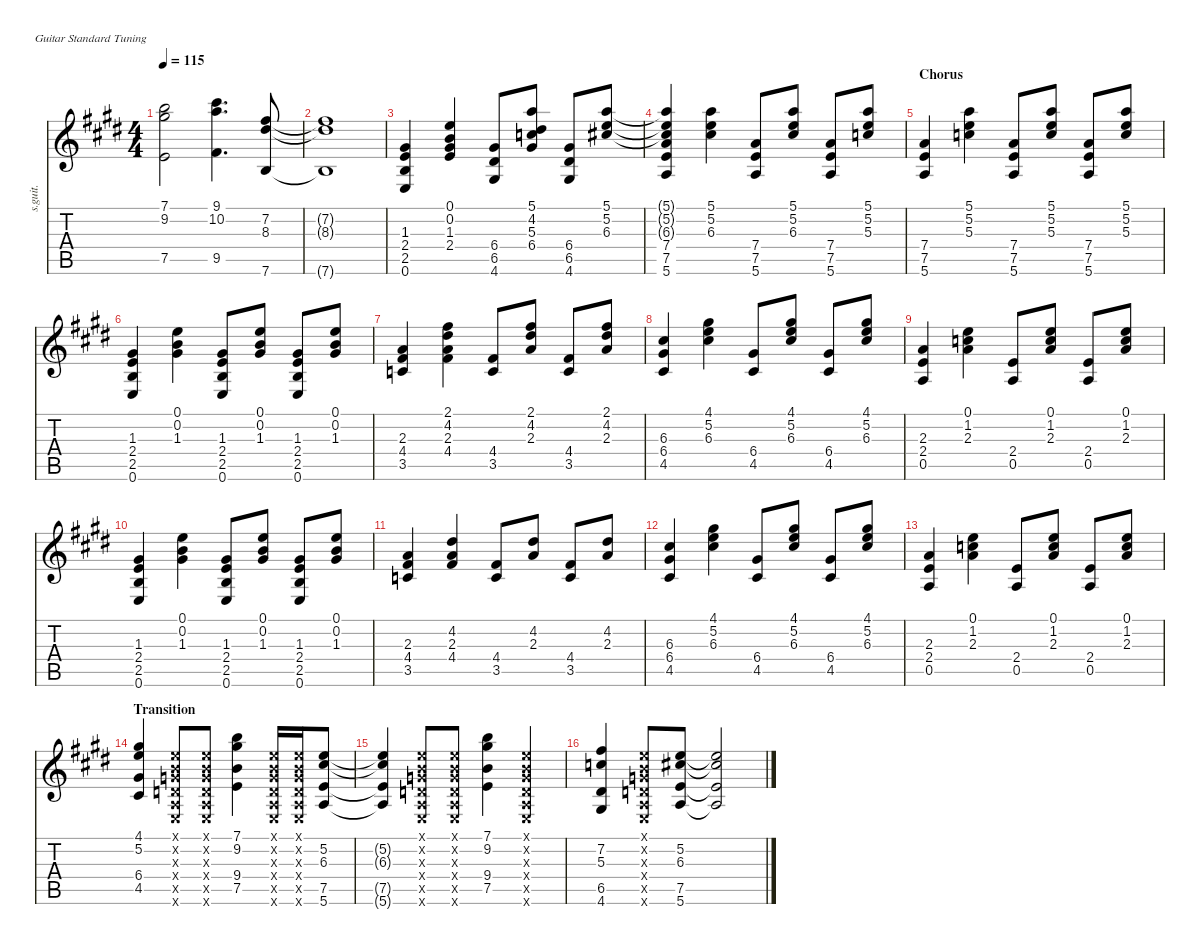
\defaultSystemsLayout 4
\hideDynamics
\bracketExtendMode nobrackets
\otherSystemsTrackNameOrientation horizontal
\track ("Steel Guitar" "s.guit.") {instrument acousticguitarsteel}
\staff {score tabs}
\tuning (E4 B3 G3 D3 A2 E2)
\ts (4 4)
\tempo 115
\clef g2
\ks e
(7.5{acc forcenatural} 9.2{acc #} 7.1{acc forcenatural}).2{dy mf beam Down} (9.5{acc #} 10.2{acc forcenatural} 9.1{acc #}).4{d beam Down} (7.6{acc forcenatural} 8.3{acc #} 7.2{acc #}).8{beam Up} |
(7.6{t acc forcenatural} 8.3{t acc #} 7.2{t acc #}).1{beam Up} |
(0.6{acc forcenatural} 2.5{acc forcenatural} 2.4{acc forcenatural} 1.3{acc #}).4{beam Up} (2.4{acc forcenatural} 1.3{acc #} 0.2{acc forcenatural} 0.1{acc forcenatural}).4{beam Up} (4.6{acc #} 6.5{acc #} 6.4{acc #}).8{beam Up} (6.4{acc #} 5.3{acc forcenatural} 4.2{acc #} 5.1{acc forcenatural}).8{beam Up} (4.6{acc #} 6.5{acc #} 6.4{acc #}).8{beam Up} (6.3{acc #} 5.2{acc forcenatural} 5.1{acc forcenatural}).8{beam Up} |
(6.3{t acc #} 5.6{acc forcenatural} 5.2{t acc forcenatural} 7.4{acc forcenatural} 7.5{acc forcenatural} 5.1{t acc forcenatural}).4{beam Up} (6.3{acc #} 5.2{acc forcenatural} 5.1{acc forcenatural}).4{beam Down} (5.6{acc forcenatural} 7.5{acc forcenatural} 7.4{acc forcenatural}).8{beam Up} (6.3{acc #} 5.2{acc forcenatural} 5.1{acc forcenatural}).8{beam Up} (7.5{acc forcenatural} 5.6{acc forcenatural} 7.4{acc forcenatural}).8{beam Up} (5.3{acc forcenatural} 5.2{acc forcenatural} 5.1{acc forcenatural}).8{beam Up} |
\section ("" "Chorus")
(5.6{acc forcenatural} 7.5{acc forcenatural} 7.4{acc forcenatural}).4{beam Up} (5.3{acc forcenatural} 5.2{acc forcenatural} 5.1{acc forcenatural}).4{beam Down} (5.6{acc forcenatural} 7.5{acc forcenatural} 7.4{acc forcenatural}).8{beam Up} (5.3{acc forcenatural} 5.2{acc forcenatural} 5.1{acc forcenatural}).8{beam Up} (7.5{acc forcenatural} 5.6{acc forcenatural} 7.4{acc forcenatural}).8{beam Up} (5.3{acc forcenatural} 5.2{acc forcenatural} 5.1{acc forcenatural}).8{beam Up} |
(0.6{acc forcenatural} 2.5{acc forcenatural} 2.4{acc forcenatural} 1.3{acc #}).4{beam Up} (1.3{acc #} 0.2{acc forcenatural} 0.1{acc forcenatural}).4{beam Down} (0.6{acc forcenatural} 2.5{acc forcenatural} 2.4{acc forcenatural} 1.3{acc #}).8{beam Up} (1.3{acc #} 0.2{acc forcenatural} 0.1{acc forcenatural}).8{beam Up} (0.6{acc forcenatural} 2.5{acc forcenatural} 2.4{acc forcenatural} 1.3{acc #}).8{beam Up} (1.3{acc #} 0.2{acc forcenatural} 0.1{acc forcenatural}).8{beam Up} |
(3.5{acc forcenatural} 4.4{acc #} 2.3{acc forcenatural}).4{beam Up} (2.3{acc forcenatural} 4.2{acc #} 4.4{acc #} 2.1{acc #}).4{beam Down} (3.5{acc forcenatural} 4.4{acc #}).8{beam Up} (4.2{acc #} 2.3{acc forcenatural} 2.1{acc #}).8{beam Up} (3.5{acc forcenatural} 4.4{acc #}).8{beam Up} (4.2{acc #} 2.3{acc forcenatural} 2.1{acc #}).8{beam Up} |
(4.5{acc #} 6.4{acc #} 6.3{acc #}).4{beam Up} (4.1{acc #} 5.2{acc forcenatural} 6.3{acc #}).4{beam Down} (4.5{acc #} 6.4{acc #}).8{beam Up} (6.3{acc #} 5.2{acc forcenatural} 4.1{acc #}).8{beam Up} (6.4{acc #} 4.5{acc #}).8{beam Up} (4.1{acc #} 5.2{acc forcenatural} 6.3{acc #}).8{beam Up} |
(0.5{acc forcenatural} 2.4{acc forcenatural} 2.3{acc forcenatural}).4{beam Up} (1.2{acc forcenatural} 0.1{acc forcenatural} 2.3{acc forcenatural}).4{beam Down} (0.5{acc forcenatural} 2.4{acc forcenatural}).8{beam Up} (2.3{acc forcenatural} 1.2{acc forcenatural} 0.1{acc forcenatural}).8{beam Up} (2.4{acc forcenatural} 0.5{acc forcenatural}).8{beam Up} (2.3{acc forcenatural} 1.2{acc forcenatural} 0.1{acc forcenatural}).8{beam Up} |
(0.6{acc forcenatural} 2.5{acc forcenatural} 2.4{acc forcenatural} 1.3{acc #}).4{beam Up} (1.3{acc #} 0.2{acc forcenatural} 0.1{acc forcenatural}).4{beam Down} (0.6{acc forcenatural} 2.5{acc forcenatural} 2.4{acc forcenatural} 1.3{acc #}).8{beam Up} (1.3{acc #} 0.2{acc forcenatural} 0.1{acc forcenatural}).8{beam Up} (0.6{acc forcenatural} 2.5{acc forcenatural} 2.4{acc forcenatural} 1.3{acc #}).8{beam Up} (1.3{acc #} 0.2{acc forcenatural} 0.1{acc forcenatural}).8{beam Up} |
(3.5{acc forcenatural} 4.4{acc #} 2.3{acc forcenatural}).4{beam Up} (2.3{acc forcenatural} 4.2{acc #} 4.4{acc #}).4{beam Up} (3.5{acc forcenatural} 4.4{acc #}).8{beam Up} (4.2{acc #} 2.3{acc forcenatural}).8{beam Up} (3.5{acc forcenatural} 4.4{acc #}).8{beam Up} (4.2{acc #} 2.3{acc forcenatural}).8{beam Up} |
(4.5{acc #} 6.4{acc #} 6.3{acc #}).4{beam Up} (4.1{acc #} 5.2{acc forcenatural} 6.3{acc #}).4{beam Down} (4.5{acc #} 6.4{acc #}).8{beam Up} (6.3{acc #} 5.2{acc forcenatural} 4.1{acc #}).8{beam Up} (6.4{acc #} 4.5{acc #}).8{beam Up} (4.1{acc #} 5.2{acc forcenatural} 6.3{acc #}).8{beam Up} |
(0.5{acc forcenatural} 2.4{acc forcenatural} 2.3{acc forcenatural}).4{beam Up} (1.2{acc forcenatural} 0.1{acc forcenatural} 2.3{acc forcenatural}).4{beam Down} (0.5{acc forcenatural} 2.4{acc forcenatural}).8{beam Up} (2.3{acc forcenatural} 1.2{acc forcenatural} 0.1{acc forcenatural}).8{beam Up} (2.4{acc forcenatural} 0.5{acc forcenatural}).8{beam Up} (2.3{acc forcenatural} 1.2{acc forcenatural} 0.1{acc forcenatural}).8{beam Up} |
\section ("" "Transition")
(4.5{acc #} 5.2{acc forcenatural} 6.4{acc #} 4.1{acc #}).4{beam Up} (0.6{x acc forcenatural} 0.5{x acc forcenatural} 0.4{x acc forcenatural} 0.3{x acc forcenatural} 0.2{x acc forcenatural} 0.1{x acc forcenatural}).8{beam Up} (0.6{x acc forcenatural} 0.5{x acc forcenatural} 0.4{x acc forcenatural} 0.3{x acc forcenatural} 0.2{x acc forcenatural} 0.1{x acc forcenatural}).8{beam Up} (7.5{acc forcenatural} 9.2{acc #} 9.4{acc forcenatural} 7.1{acc forcenatural}).4{beam Down} (0.6{x acc forcenatural} 0.5{x acc forcenatural} 0.4{x acc forcenatural} 0.3{x acc forcenatural} 0.2{x acc forcenatural} 0.1{x acc forcenatural}).16{beam Up} (0.6{x acc forcenatural} 0.5{x acc forcenatural} 0.4{x acc forcenatural} 0.3{x acc forcenatural} 0.2{x acc forcenatural} 0.1{x acc forcenatural}).16{beam Up} (5.6{acc forcenatural} 6.3{acc #} 7.5{acc forcenatural} 5.2{acc forcenatural}).8{beam Up} |
(5.6{t acc forcenatural} 6.3{t acc #} 7.5{t acc forcenatural} 5.2{t acc forcenatural}).4{beam Up} (0.6{x acc forcenatural} 0.5{x acc forcenatural} 0.4{x acc forcenatural} 0.3{x acc forcenatural} 0.2{x acc forcenatural} 0.1{x acc forcenatural}).8{beam Up} (0.6{x acc forcenatural} 0.5{x acc forcenatural} 0.4{x acc forcenatural} 0.3{x acc forcenatural} 0.2{x acc forcenatural} 0.1{x acc forcenatural}).8{beam Up} (7.5{acc forcenatural} 9.2{acc #} 9.4{acc forcenatural} 7.1{acc forcenatural}).4{beam Down} (0.6{x acc forcenatural} 0.5{x acc forcenatural} 0.4{x acc forcenatural} 0.3{x acc forcenatural} 0.2{x acc forcenatural} 0.1{x acc forcenatural}).4{beam Up} |
(4.6{acc #} 5.3{acc forcenatural} 6.5{acc #} 7.2{acc #}).4{beam Up} (0.6{x acc forcenatural} 0.5{x acc forcenatural} 0.4{x acc forcenatural} 0.3{x acc forcenatural} 0.2{x acc forcenatural} 0.1{x acc forcenatural}).8{beam Up} (6.3{acc #} 5.6{acc forcenatural} 7.5{acc forcenatural} 5.2{acc forcenatural}).8{beam Up} (6.3{t acc #} 7.5{t acc forcenatural} 5.6{t acc forcenatural} 5.2{t acc forcenatural}).2{beam Up}
